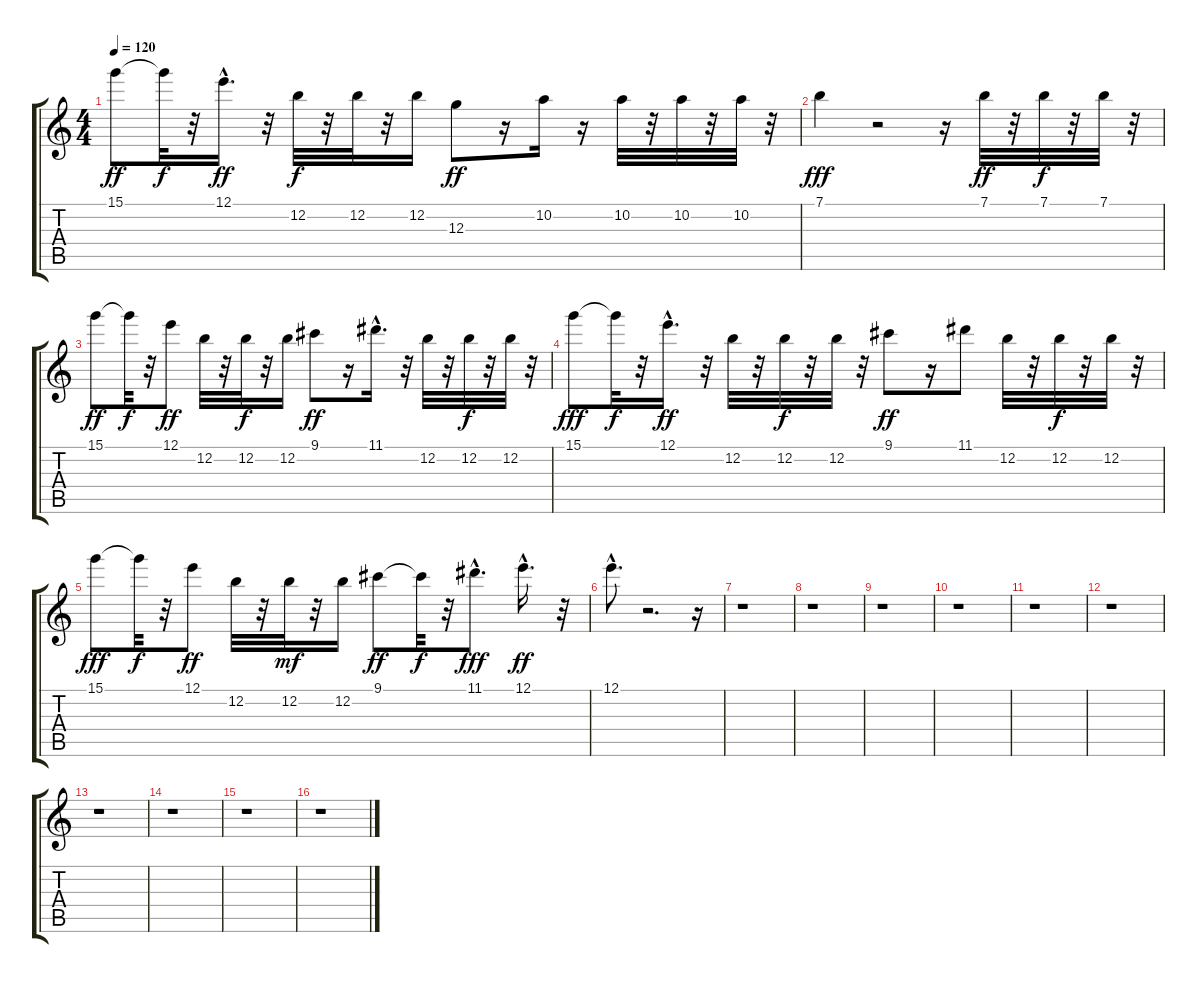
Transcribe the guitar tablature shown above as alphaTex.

\track "" {instrument electricguitarmuted}
\staff {score tabs}
\tuning (E4 B3 G3 D3 A2 E2) {hide}
\ts (4 4)
\tempo 120
\clef g2
\ks c
15.1.8{dy ff} 15.1{t}.32{dy f} r.32 12.1{hac}.16{d dy ff} r.32 12.2.32{dy f} r.32 12.2.32 r.32 12.2.16 12.3.8{dy ff} r.16 10.2.16 r.16 10.2.32 r.32 10.2.32 r.32 10.2.32 r.32 |
7.1.4{dy fff} r.2 r.16 7.1.32{dy ff} r.32 7.1.32{dy f} r.32 7.1.32 r.32 |
15.1.8{dy ff} 15.1{t}.32{dy f} r.32 12.1.8{dy ff} 12.2.32 r.32 12.2.32{dy f} r.32 12.2.16 9.1.8{dy ff} r.16 11.1{hac}.16{d} r.32 12.2.32 r.32 12.2.32{dy f} r.32 12.2.32 r.32 |
15.1.8{dy fff} 15.1{t}.32{dy f} r.32 12.1{hac}.16{d dy ff} r.32 12.2.32 r.32 12.2.32{dy f} r.32 12.2.32 r.32 9.1.8{dy ff} r.16 11.1.8 12.2.32 r.32 12.2.32{dy f} r.32 12.2.32 r.32 |
15.1.8{dy fff} 15.1{t}.32{dy f} r.32 12.1.8{dy ff} 12.2.32 r.32 12.2.32{dy mf} r.32 12.2.16 9.1.8{dy ff} 9.1{t}.32{dy f} r.32 11.1{hac}.8{d dy fff} 12.1{hac}.16{d dy ff} r.32 |
12.1{hac}.8{d} r.2{d} r.16 |
r.1 |
r.1 |
r.1 |
r.1 |
r.1 |
r.1 |
r.1 |
r.1 |
r.1 |
r.1
